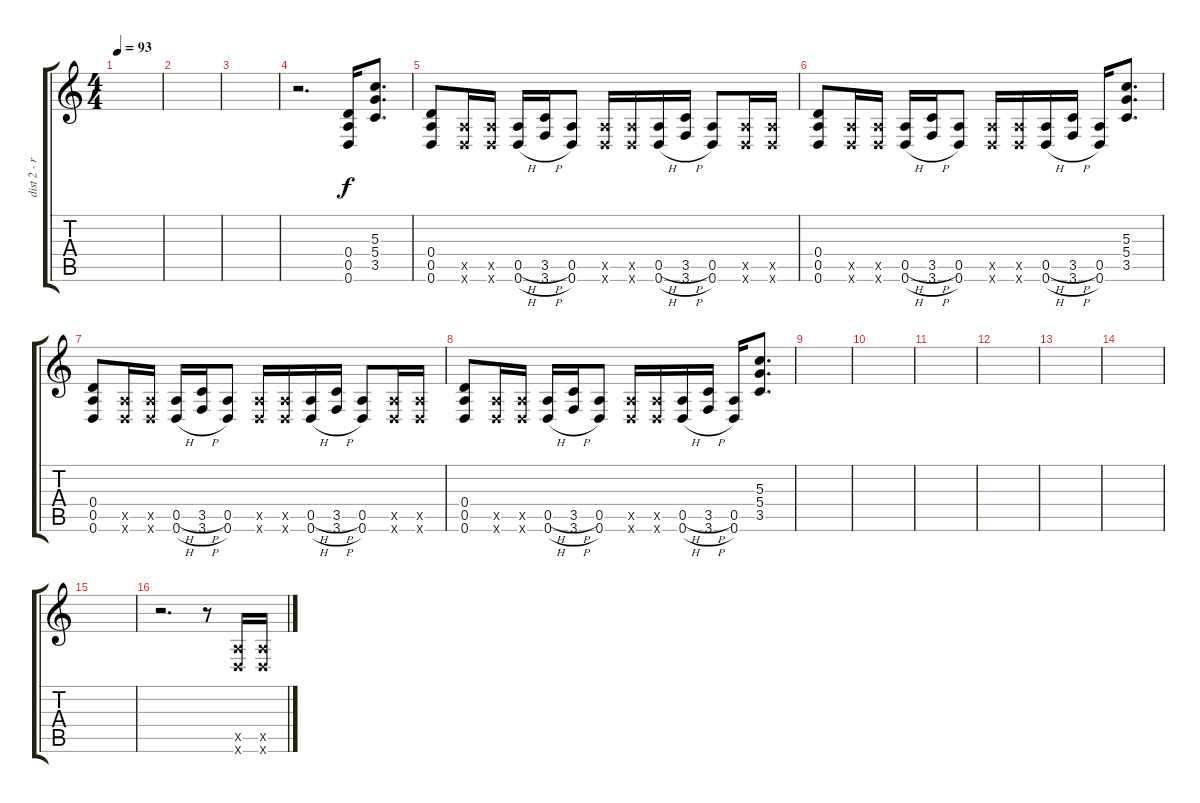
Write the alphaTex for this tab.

\track ("dist 2 - refren" "dist 2 - r") {instrument distortionguitar}
\staff {score tabs}
\tuning (E4 B3 G3 D3 A2 D2) {hide}
\ts (4 4)
\tempo 93
\clef g2
\ks c
|
|
|
r.2{d} (0.4 0.5 0.6).16 (5.3 5.4 3.5).8{d} |
(0.4 0.5 0.6).8 (0.5{x} 0.6{x}).16 (0.5{x} 0.6{x}).16 (0.5{h} 0.6{h}).16 (3.5{h} 3.6{h}).16 (0.5 0.6).8 (0.5{x} 0.6{x}).16 (0.5{x} 0.6{x}).16 (0.5{h} 0.6{h}).16 (3.5{h} 3.6{h}).16 (0.5 0.6).8 (0.5{x} 0.6{x}).16 (0.5{x} 0.6{x}).16 |
(0.4 0.5 0.6).8 (0.5{x} 0.6{x}).16 (0.5{x} 0.6{x}).16 (0.5{h} 0.6{h}).16 (3.5{h} 3.6{h}).16 (0.5 0.6).8 (0.5{x} 0.6{x}).16 (0.5{x} 0.6{x}).16 (0.5{h} 0.6{h}).16 (3.5{h} 3.6{h}).16 (0.5 0.6).16 (5.3 5.4 3.5).8{d} |
(0.4 0.5 0.6).8 (0.5{x} 0.6{x}).16 (0.5{x} 0.6{x}).16 (0.5{h} 0.6{h}).16 (3.5{h} 3.6{h}).16 (0.5 0.6).8 (0.5{x} 0.6{x}).16 (0.5{x} 0.6{x}).16 (0.5{h} 0.6{h}).16 (3.5{h} 3.6{h}).16 (0.5 0.6).8 (0.5{x} 0.6{x}).16 (0.5{x} 0.6{x}).16 |
(0.4 0.5 0.6).8 (0.5{x} 0.6{x}).16 (0.5{x} 0.6{x}).16 (0.5{h} 0.6{h}).16 (3.5{h} 3.6{h}).16 (0.5 0.6).8 (0.5{x} 0.6{x}).16 (0.5{x} 0.6{x}).16 (0.5{h} 0.6{h}).16 (3.5{h} 3.6{h}).16 (0.5 0.6).16 (5.3 5.4 3.5).8{d} |
|
|
|
|
|
|
|
r.2{d} r.8 (0.5{x} 0.6{x}).16 (0.5{x} 0.6{x}).16
